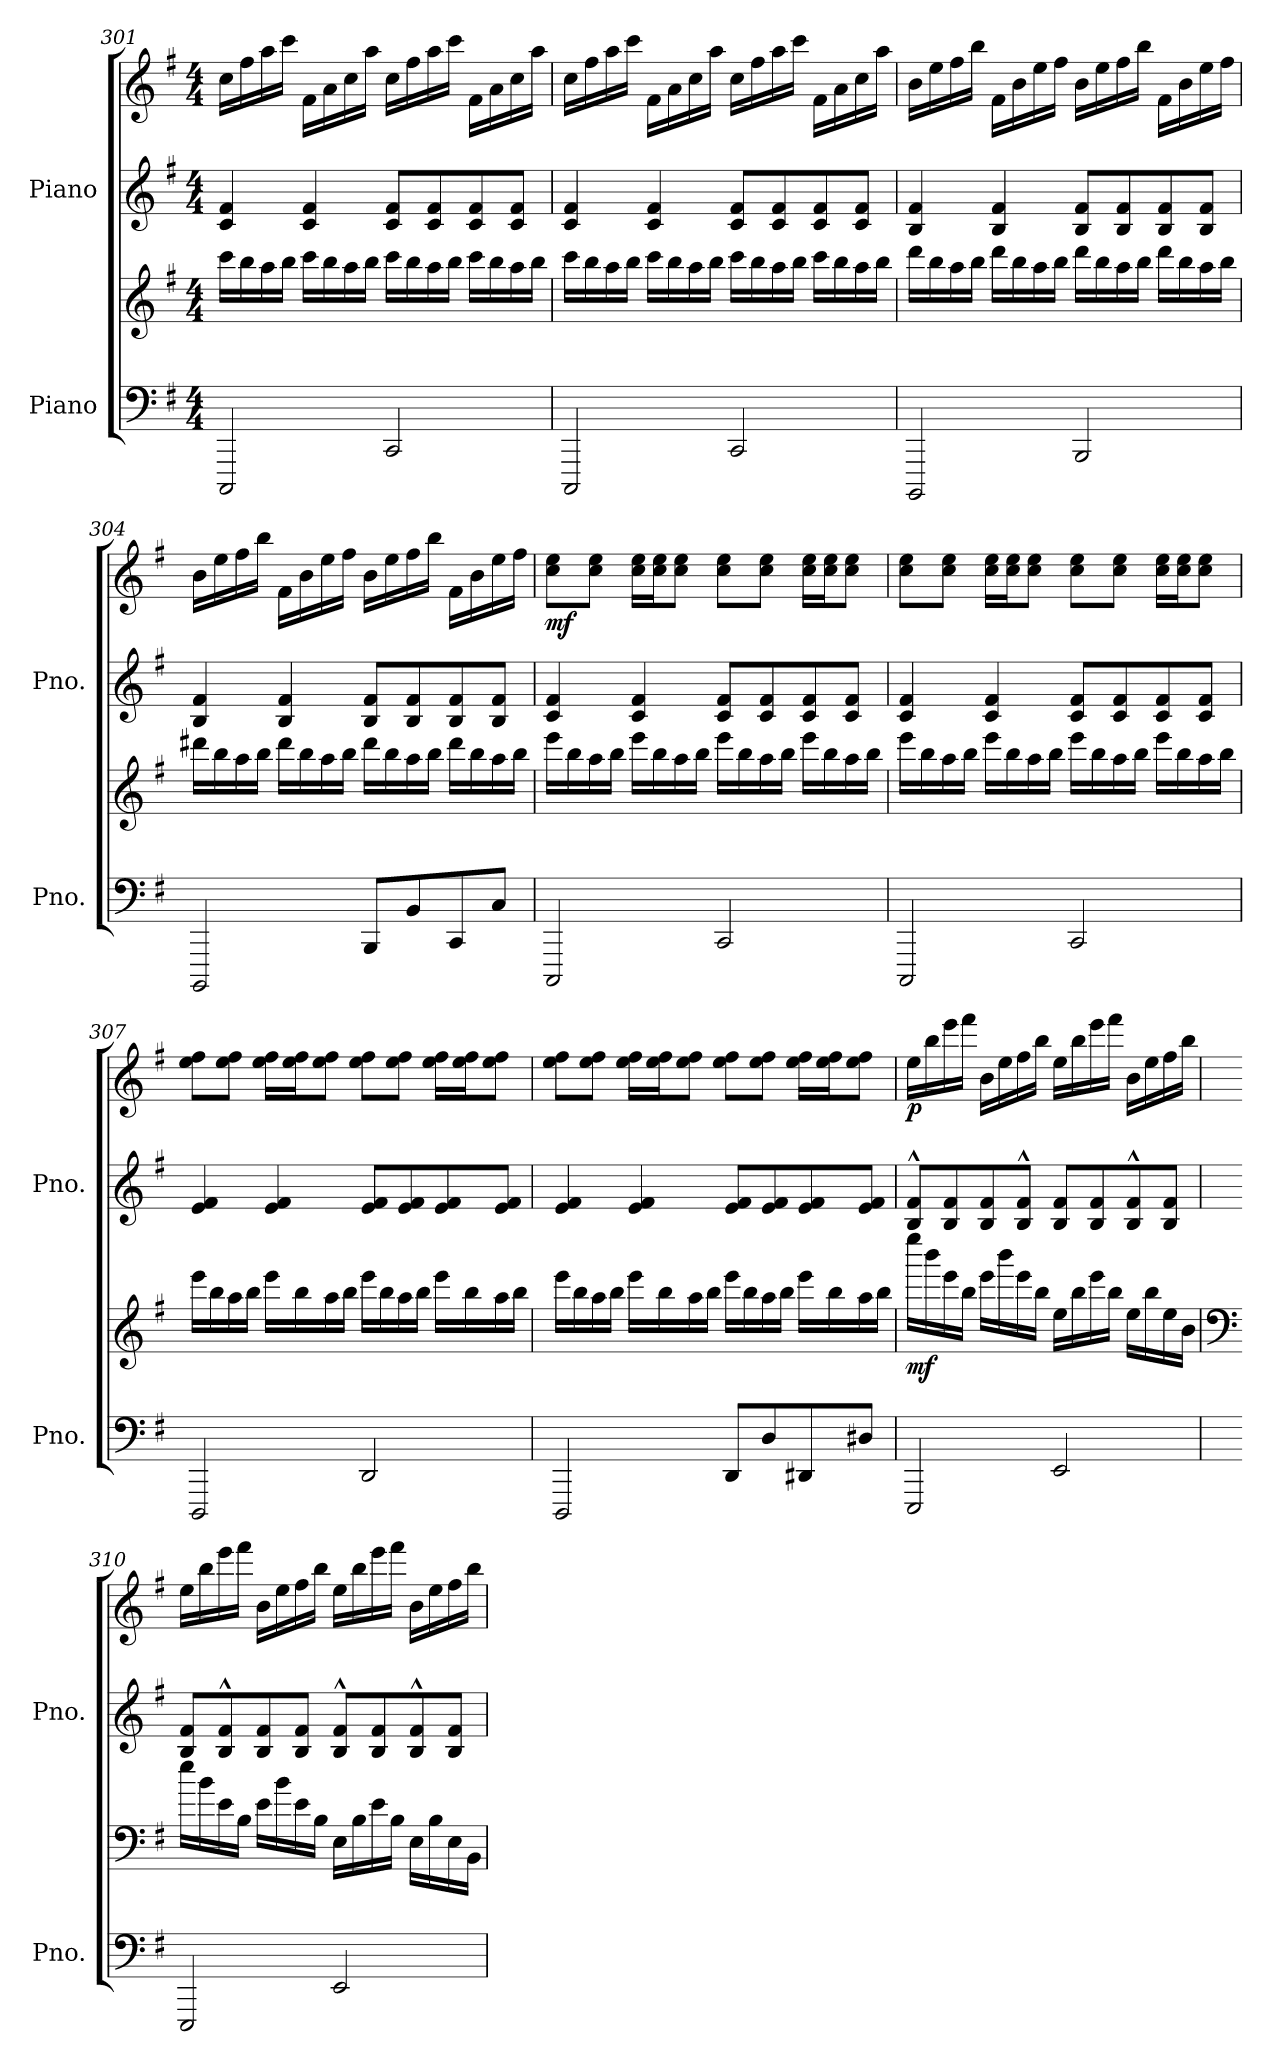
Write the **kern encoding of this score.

**kern	**kern	**dynam	**kern	**kern	**dynam
*part2	*part2	*part2	*part1	*part1	*part1
*staff4	*staff3	*staff3/4	*staff2	*staff1	*staff1/2
*I"Piano	*	*	*I"Piano	*	*
*I'Pno.	*	*	*I'Pno.	*	*
!!LO:LB:g=z
*clefF4	*clefG2	*	*clefG2	*clefG2	*
*k[f#]	*k[f#]	*	*k[f#]	*k[f#]	*
*M4/4	*M4/4	*	*M4/4	*M4/4	*
=301	=301	=301	=301	=301	=301
2CCC/	16ccc\LL	.	4c/ 4f#/	16cc\LL	.
.	16bb\	.	.	16ff#\	.
.	16aa\	.	.	16aa\	.
.	16bb\JJ	.	.	16ccc\JJ	.
.	16ccc\LL	.	4c/ 4f#/	16f#\LL	.
.	16bb\	.	.	16a\	.
.	16aa\	.	.	16cc\	.
.	16bb\JJ	.	.	16aa\JJ	.
2CC/	16ccc\LL	.	8c/ 8f#/L	16cc\LL	.
.	16bb\	.	.	16ff#\	.
.	16aa\	.	8c/ 8f#/	16aa\	.
.	16bb\JJ	.	.	16ccc\JJ	.
.	16ccc\LL	.	8c/ 8f#/	16f#\LL	.
.	16bb\	.	.	16a\	.
.	16aa\	.	8c/ 8f#/J	16cc\	.
.	16bb\JJ	.	.	16aa\JJ	.
=302	=302	=302	=302	=302	=302
2CCC/	16ccc\LL	.	4c/ 4f#/	16cc\LL	.
.	16bb\	.	.	16ff#\	.
.	16aa\	.	.	16aa\	.
.	16bb\JJ	.	.	16ccc\JJ	.
.	16ccc\LL	.	4c/ 4f#/	16f#\LL	.
.	16bb\	.	.	16a\	.
.	16aa\	.	.	16cc\	.
.	16bb\JJ	.	.	16aa\JJ	.
2CC/	16ccc\LL	.	8c/ 8f#/L	16cc\LL	.
.	16bb\	.	.	16ff#\	.
.	16aa\	.	8c/ 8f#/	16aa\	.
.	16bb\JJ	.	.	16ccc\JJ	.
.	16ccc\LL	.	8c/ 8f#/	16f#\LL	.
.	16bb\	.	.	16a\	.
.	16aa\	.	8c/ 8f#/J	16cc\	.
.	16bb\JJ	.	.	16aa\JJ	.
!!LO:LB:g=z
=303	=303	=303	=303	=303	=303
2BBBB/	16ddd\LL	.	4B/ 4f#/	16b\LL	.
.	16bb\	.	.	16ee\	.
.	16aa\	.	.	16ff#\	.
.	16bb\JJ	.	.	16bb\JJ	.
.	16ddd\LL	.	4B/ 4f#/	16f#\LL	.
.	16bb\	.	.	16b\	.
.	16aa\	.	.	16ee\	.
.	16bb\JJ	.	.	16ff#\JJ	.
2BBB/	16ddd\LL	.	8B/ 8f#/L	16b\LL	.
.	16bb\	.	.	16ee\	.
.	16aa\	.	8B/ 8f#/	16ff#\	.
.	16bb\JJ	.	.	16bb\JJ	.
.	16ddd\LL	.	8B/ 8f#/	16f#\LL	.
.	16bb\	.	.	16b\	.
.	16aa\	.	8B/ 8f#/J	16ee\	.
.	16bb\JJ	.	.	16ff#\JJ	.
=304	=304	=304	=304	=304	=304
2BBBB/	16ddd#X\LL	.	4B/ 4f#/	16b\LL	.
.	16bb\	.	.	16ee\	.
.	16aa\	.	.	16ff#\	.
.	16bb\JJ	.	.	16bb\JJ	.
.	16ddd#\LL	.	4B/ 4f#/	16f#\LL	.
.	16bb\	.	.	16b\	.
.	16aa\	.	.	16ee\	.
.	16bb\JJ	.	.	16ff#\JJ	.
8BBB/L	16ddd#\LL	.	8B/ 8f#/L	16b\LL	.
.	16bb\	.	.	16ee\	.
8BB/	16aa\	.	8B/ 8f#/	16ff#\	.
.	16bb\JJ	.	.	16bb\JJ	.
8CC/	16ddd#\LL	.	8B/ 8f#/	16f#\LL	.
.	16bb\	.	.	16b\	.
8C/J	16aa\	.	8B/ 8f#/J	16ee\	.
.	16bb\JJ	.	.	16ff#\JJ	.
!!LO:PB:g=z
=305	=305	=305	=305	=305	=305
!	!	!	!	!	!LO:DY:b
2CCC/	16eee\LL	.	4c/ 4f#/	8cc\ 8ee\L	mf
.	16bb\	.	.	.	.
.	16aa\	.	.	8cc\ 8ee\J	.
.	16bb\JJ	.	.	.	.
.	16eee\LL	.	4c/ 4f#/	16cc\ 16ee\LL	.
.	16bb\	.	.	16cc\ 16ee\J	.
.	16aa\	.	.	8cc\ 8ee\J	.
.	16bb\JJ	.	.	.	.
2CC/	16eee\LL	.	8c/ 8f#/L	8cc\ 8ee\L	.
.	16bb\	.	.	.	.
.	16aa\	.	8c/ 8f#/	8cc\ 8ee\J	.
.	16bb\JJ	.	.	.	.
.	16eee\LL	.	8c/ 8f#/	16cc\ 16ee\LL	.
.	16bb\	.	.	16cc\ 16ee\J	.
.	16aa\	.	8c/ 8f#/J	8cc\ 8ee\J	.
.	16bb\JJ	.	.	.	.
=306	=306	=306	=306	=306	=306
2CCC/	16eee\LL	.	4c/ 4f#/	8cc\ 8ee\L	.
.	16bb\	.	.	.	.
.	16aa\	.	.	8cc\ 8ee\J	.
.	16bb\JJ	.	.	.	.
.	16eee\LL	.	4c/ 4f#/	16cc\ 16ee\LL	.
.	16bb\	.	.	16cc\ 16ee\J	.
.	16aa\	.	.	8cc\ 8ee\J	.
.	16bb\JJ	.	.	.	.
2CC/	16eee\LL	.	8c/ 8f#/L	8cc\ 8ee\L	.
.	16bb\	.	.	.	.
.	16aa\	.	8c/ 8f#/	8cc\ 8ee\J	.
.	16bb\JJ	.	.	.	.
.	16eee\LL	.	8c/ 8f#/	16cc\ 16ee\LL	.
.	16bb\	.	.	16cc\ 16ee\J	.
.	16aa\	.	8c/ 8f#/J	8cc\ 8ee\J	.
.	16bb\JJ	.	.	.	.
!!LO:LB:g=z
=307	=307	=307	=307	=307	=307
2DDD/	16eee\LL	.	4e/ 4f#/	8ee\ 8ff#\L	.
.	16bb\	.	.	.	.
.	16aa\	.	.	8ee\ 8ff#\J	.
.	16bb\JJ	.	.	.	.
.	16eee\LL	.	4e/ 4f#/	16ee\ 16ff#\LL	.
.	16bb\	.	.	16ee\ 16ff#\J	.
.	16aa\	.	.	8ee\ 8ff#\J	.
.	16bb\JJ	.	.	.	.
2DD/	16eee\LL	.	8e/ 8f#/L	8ee\ 8ff#\L	.
.	16bb\	.	.	.	.
.	16aa\	.	8e/ 8f#/	8ee\ 8ff#\J	.
.	16bb\JJ	.	.	.	.
.	16eee\LL	.	8e/ 8f#/	16ee\ 16ff#\LL	.
.	16bb\	.	.	16ee\ 16ff#\J	.
.	16aa\	.	8e/ 8f#/J	8ee\ 8ff#\J	.
.	16bb\JJ	.	.	.	.
=308	=308	=308	=308	=308	=308
2DDD/	16eee\LL	.	4e/ 4f#/	8ee\ 8ff#\L	.
.	16bb\	.	.	.	.
.	16aa\	.	.	8ee\ 8ff#\J	.
.	16bb\JJ	.	.	.	.
.	16eee\LL	.	4e/ 4f#/	16ee\ 16ff#\LL	.
.	16bb\	.	.	16ee\ 16ff#\J	.
.	16aa\	.	.	8ee\ 8ff#\J	.
.	16bb\JJ	.	.	.	.
8DD/L	16eee\LL	.	8e/ 8f#/L	8ee\ 8ff#\L	.
.	16bb\	.	.	.	.
8D/	16aa\	.	8e/ 8f#/	8ee\ 8ff#\J	.
.	16bb\JJ	.	.	.	.
8DD#X/	16eee\LL	.	8e/ 8f#/	16ee\ 16ff#\LL	.
.	16bb\	.	.	16ee\ 16ff#\J	.
8D#X/J	16aa\	.	8e/ 8f#/J	8ee\ 8ff#\J	.
.	16bb\JJ	.	.	.	.
!!LO:LB:g=z
=309	=309	=309	=309	=309	=309
!	!	!LO:DY:b	!	!	!LO:DY:b
2EEE/	16eeee\LL	mf	8B/^^ 8f#/^^L	16ee\LL	p
.	16bbb\	.	.	16bb\	.
.	16eee\	.	8B/ 8f#/	16eee\	.
.	16bb\JJ	.	.	16fff#\JJ	.
.	16eee\LL	.	8B/ 8f#/	16b\LL	.
.	16bbb\	.	.	16ee\	.
.	16eee\	.	8B/^^ 8f#/^^J	16ff#\	.
.	16bb\JJ	.	.	16bb\JJ	.
2EE/	16ee\LL	.	8B/ 8f#/L	16ee\LL	.
.	16bb\	.	.	16bb\	.
.	16eee\	.	8B/ 8f#/	16eee\	.
.	16bb\JJ	.	.	16fff#\JJ	.
.	16ee\LL	.	8B/^^ 8f#/^^	16b\LL	.
.	16bb\	.	.	16ee\	.
.	16ee\	.	8B/ 8f#/J	16ff#\	.
.	16b\JJ	.	.	16bb\JJ	.
=310	=310	=310	=310	=310	=310
*	*clefF4	*	*	*	*
2EEE/	16ee\LL	.	8B/ 8f#/L	16ee\LL	.
.	16b\	.	.	16bb\	.
.	16e\	.	8B/^^ 8f#/^^	16eee\	.
.	16B\JJ	.	.	16fff#\JJ	.
.	16e\LL	.	8B/ 8f#/	16b\LL	.
.	16b\	.	.	16ee\	.
.	16e\	.	8B/ 8f#/J	16ff#\	.
.	16B\JJ	.	.	16bb\JJ	.
2EE/	16E\LL	.	8B/^^ 8f#/^^L	16ee\LL	.
.	16B\	.	.	16bb\	.
.	16e\	.	8B/ 8f#/	16eee\	.
.	16B\JJ	.	.	16fff#\JJ	.
.	16E\LL	.	8B/^^ 8f#/^^	16b\LL	.
.	16B\	.	.	16ee\	.
.	16E\	.	8B/ 8f#/J	16ff#\	.
.	16BB\JJ	.	.	16bb\JJ	.
=	=	=	=	=	=
*-	*-	*-	*-	*-	*-
